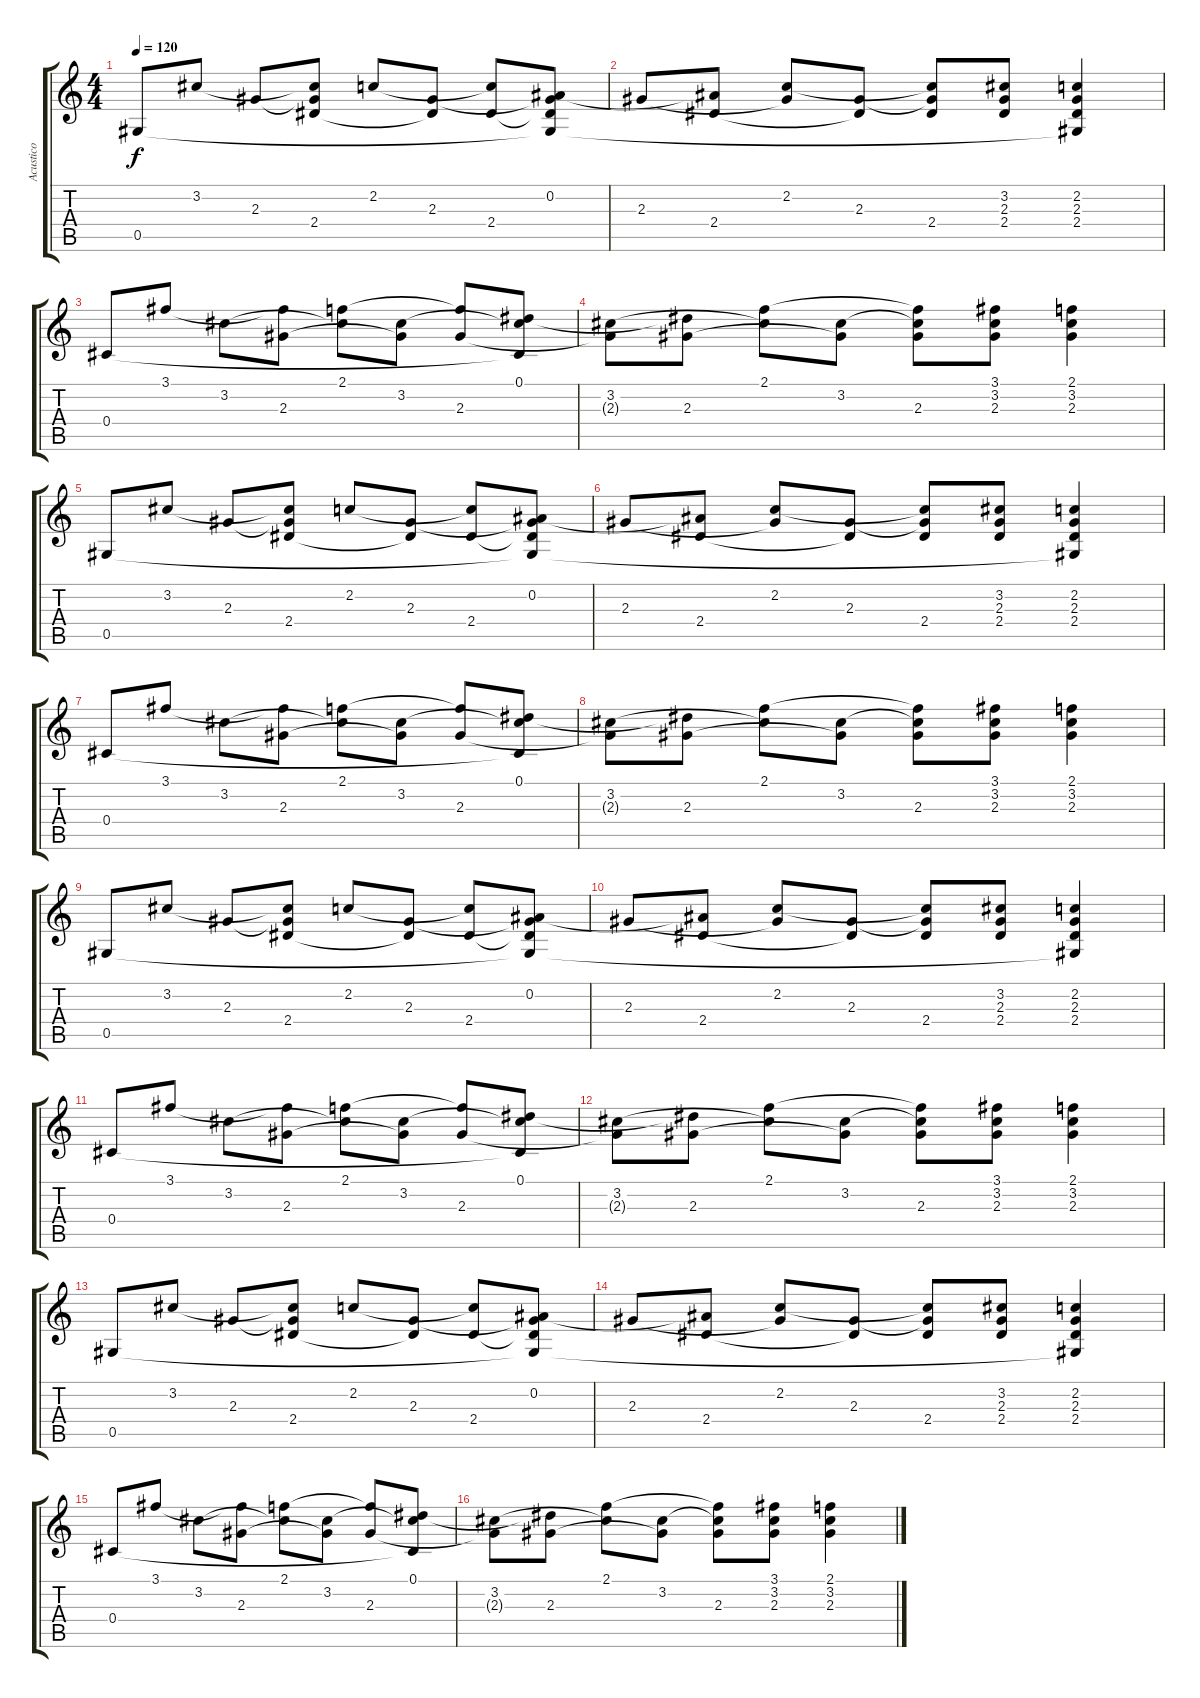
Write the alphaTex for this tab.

\track ("Acustico" "Acustico") {instrument acousticguitarnylon}
\staff {score tabs}
\tuning (Eb4 Bb3 Gb3 Db3 Ab2 Eb2) {hide}
\ts (4 4)
\tempo 120
\clef g2
\ks c
0.5.8{dy f} 3.2.8 2.3.8 (3.2{t} 2.3{t} 2.4).8 2.2.8 (2.3 2.4{t}).8 (2.2{t} 2.4).8 (0.2 2.3{t} 2.4{t} 0.5{t}).8 |
2.3.8 (0.2{t} 2.4).8 (2.2 2.3{t}).8 (2.3 2.4{t}).8 (2.2{t} 2.3{t} 2.4).8 (3.2 2.3 2.4).8 (2.2 2.3 2.4 0.5{t}).4 |
0.4.8 3.1.8 3.2.8 (3.1{t} 2.3).8 (2.1 3.2{t}).8 (3.2 2.3{t}).8 (2.1{t} 2.3).8 (0.1 3.2{t} 0.4{t}).8 |
(3.2 2.3{t}).8 (0.1{t} 2.3).8 (2.1 3.2{t}).8 (3.2 2.3{t}).8 (2.1{t} 3.2{t} 2.3).8 (3.1 3.2 2.3).8 (2.1 3.2 2.3).4 |
0.5.8 3.2.8 2.3.8 (3.2{t} 2.3{t} 2.4).8 2.2.8 (2.3 2.4{t}).8 (2.2{t} 2.4).8 (0.2 2.3{t} 2.4{t} 0.5{t}).8 |
2.3.8 (0.2{t} 2.4).8 (2.2 2.3{t}).8 (2.3 2.4{t}).8 (2.2{t} 2.3{t} 2.4).8 (3.2 2.3 2.4).8 (2.2 2.3 2.4 0.5{t}).4 |
0.4.8 3.1.8 3.2.8 (3.1{t} 2.3).8 (2.1 3.2{t}).8 (3.2 2.3{t}).8 (2.1{t} 2.3).8 (0.1 3.2{t} 0.4{t}).8 |
(3.2 2.3{t}).8 (0.1{t} 2.3).8 (2.1 3.2{t}).8 (3.2 2.3{t}).8 (2.1{t} 3.2{t} 2.3).8 (3.1 3.2 2.3).8 (2.1 3.2 2.3).4 |
0.5.8 3.2.8 2.3.8 (3.2{t} 2.3{t} 2.4).8 2.2.8 (2.3 2.4{t}).8 (2.2{t} 2.4).8 (0.2 2.3{t} 2.4{t} 0.5{t}).8 |
2.3.8 (0.2{t} 2.4).8 (2.2 2.3{t}).8 (2.3 2.4{t}).8 (2.2{t} 2.3{t} 2.4).8 (3.2 2.3 2.4).8 (2.2 2.3 2.4 0.5{t}).4 |
0.4.8 3.1.8 3.2.8 (3.1{t} 2.3).8 (2.1 3.2{t}).8 (3.2 2.3{t}).8 (2.1{t} 2.3).8 (0.1 3.2{t} 0.4{t}).8 |
(3.2 2.3{t}).8 (0.1{t} 2.3).8 (2.1 3.2{t}).8 (3.2 2.3{t}).8 (2.1{t} 3.2{t} 2.3).8 (3.1 3.2 2.3).8 (2.1 3.2 2.3).4 |
0.5.8 3.2.8 2.3.8 (3.2{t} 2.3{t} 2.4).8 2.2.8 (2.3 2.4{t}).8 (2.2{t} 2.4).8 (0.2 2.3{t} 2.4{t} 0.5{t}).8 |
2.3.8 (0.2{t} 2.4).8 (2.2 2.3{t}).8 (2.3 2.4{t}).8 (2.2{t} 2.3{t} 2.4).8 (3.2 2.3 2.4).8 (2.2 2.3 2.4 0.5{t}).4 |
0.4.8 3.1.8 3.2.8 (3.1{t} 2.3).8 (2.1 3.2{t}).8 (3.2 2.3{t}).8 (2.1{t} 2.3).8 (0.1 3.2{t} 0.4{t}).8 |
(3.2 2.3{t}).8 (0.1{t} 2.3).8 (2.1 3.2{t}).8 (3.2 2.3{t}).8 (2.1{t} 3.2{t} 2.3).8 (3.1 3.2 2.3).8 (2.1 3.2 2.3).4
